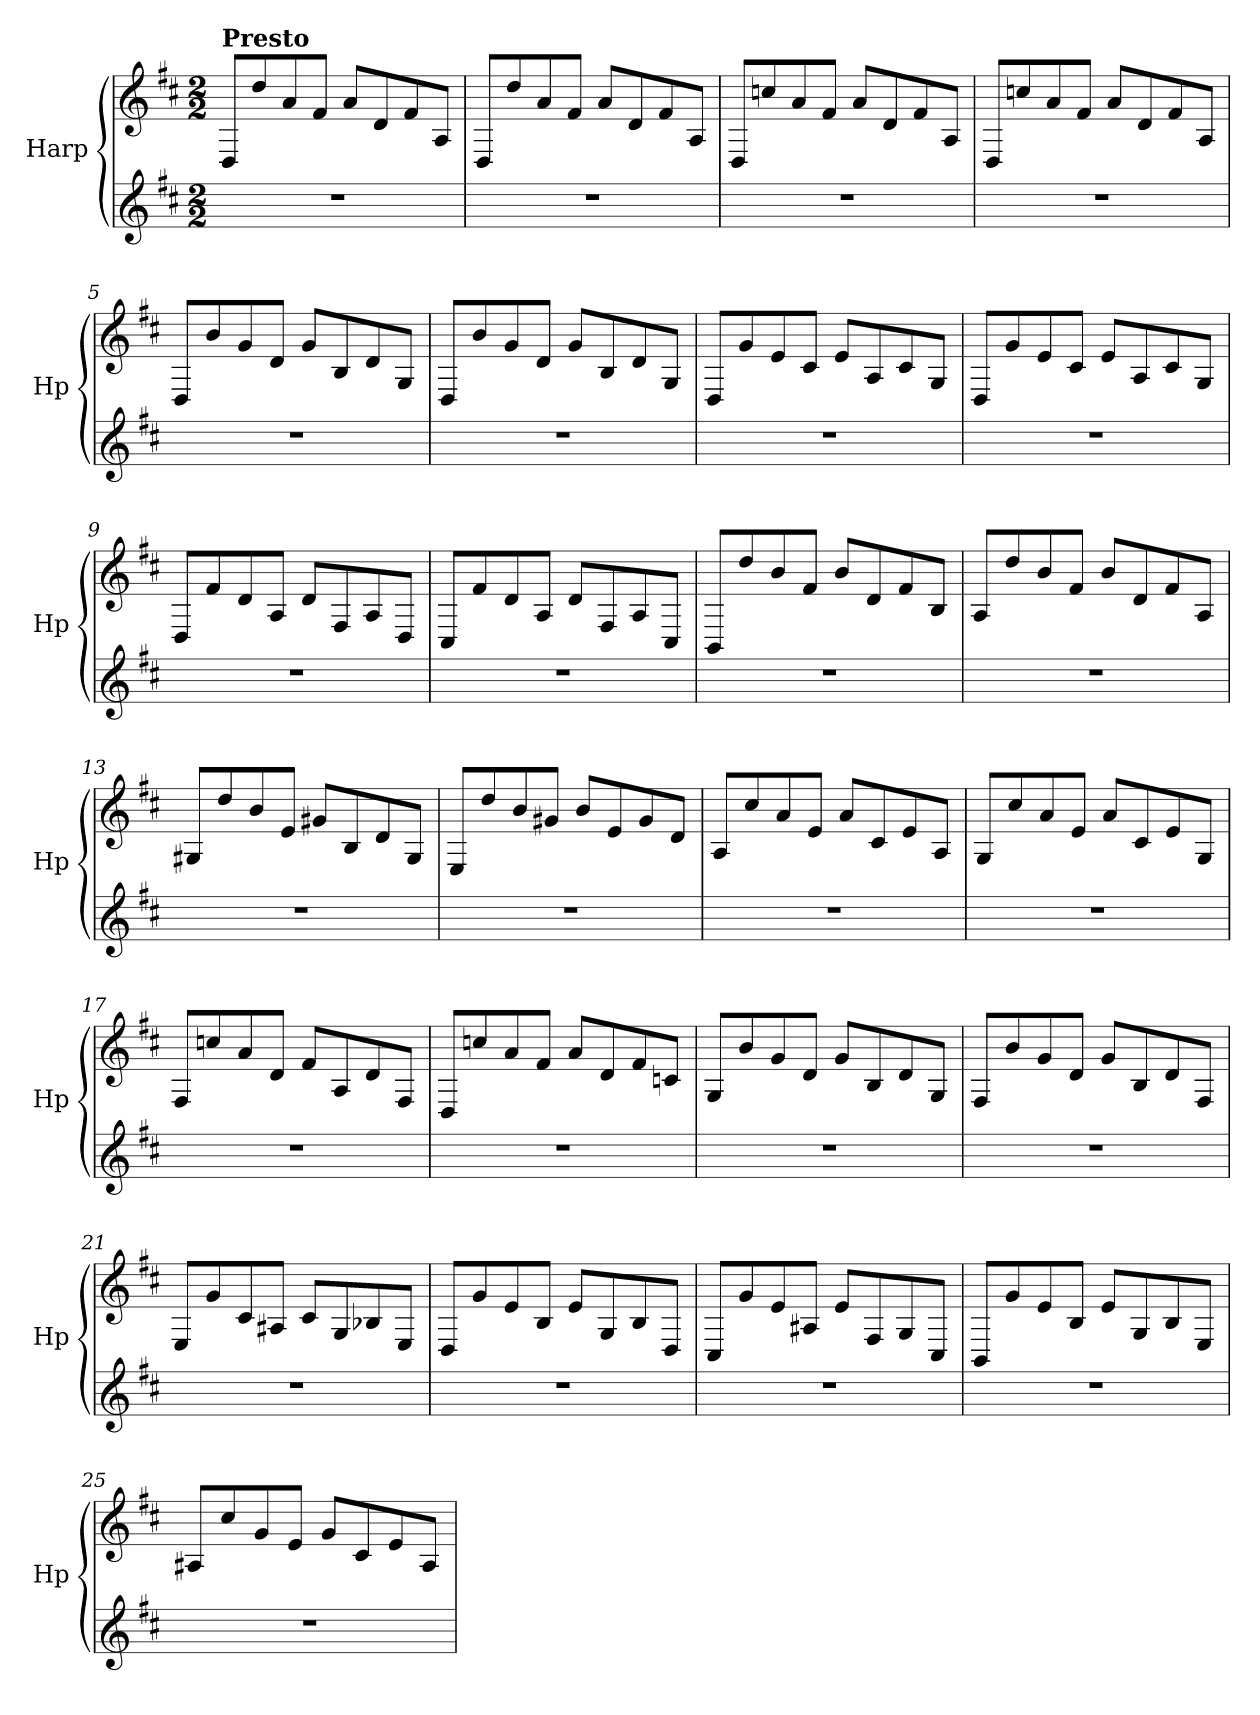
**kern	**kern
*part1	*part1
*staff2	*staff1
*I"Harp	*
*I'Hp	*
*clefG2	*clefG2
*k[f#c#]	*k[f#c#]
*M2/2	*M2/2
=1	=1
!	!LO:TX:a:B:t=Presto
1r	8D/L
.	8dd/
.	8a/
.	8f#/J
.	8a/L
.	8d/
.	8f#/
.	8A/J
=2	=2
1r	8D/L
.	8dd/
.	8a/
.	8f#/J
.	8a/L
.	8d/
.	8f#/
.	8A/J
=3	=3
1r	8D/L
.	8ccn/
.	8a/
.	8f#/J
.	8a/L
.	8d/
.	8f#/
.	8A/J
=4	=4
1r	8D/L
.	8ccn/
.	8a/
.	8f#/J
.	8a/L
.	8d/
.	8f#/
.	8A/J
=5	=5
1r	8D/L
.	8b/
.	8g/
.	8d/J
.	8g/L
.	8B/
.	8d/
.	8G/J
!!LO:LB:g=z
=6	=6
1r	8D/L
.	8b/
.	8g/
.	8d/J
.	8g/L
.	8B/
.	8d/
.	8G/J
=7	=7
1r	8D/L
.	8g/
.	8e/
.	8c#/J
.	8e/L
.	8A/
.	8c#/
.	8G/J
=8	=8
1r	8D/L
.	8g/
.	8e/
.	8c#/J
.	8e/L
.	8A/
.	8c#/
.	8G/J
=9	=9
1r	8D/L
.	8f#/
.	8d/
.	8A/J
.	8d/L
.	8F#/
.	8A/
.	8D/J
!!LO:LB:g=z
=10	=10
1r	8C#/L
.	8f#/
.	8d/
.	8A/J
.	8d/L
.	8F#/
.	8A/
.	8C#/J
=11	=11
1r	8BB/L
.	8dd/
.	8b/
.	8f#/J
.	8b/L
.	8d/
.	8f#/
.	8B/J
=12	=12
1r	8A/L
.	8dd/
.	8b/
.	8f#/J
.	8b/L
.	8d/
.	8f#/
.	8A/J
=13	=13
1r	8G#X/L
.	8dd/
.	8b/
.	8e/J
.	8g#X/L
.	8B/
.	8d/
.	8G#/J
!!LO:LB:g=z
=14	=14
1r	8E/L
.	8dd/
.	8b/
.	8g#X/J
.	8b/L
.	8e/
.	8g#/
.	8d/J
=15	=15
1r	8A/L
.	8cc#/
.	8a/
.	8e/J
.	8a/L
.	8c#/
.	8e/
.	8A/J
=16	=16
1r	8G/L
.	8cc#/
.	8a/
.	8e/J
.	8a/L
.	8c#/
.	8e/
.	8G/J
=17	=17
1r	8F#/L
.	8ccn/
.	8a/
.	8d/J
.	8f#/L
.	8A/
.	8d/
.	8F#/J
=18	=18
1r	8D/L
.	8ccn/
.	8a/
.	8f#/J
.	8a/L
.	8d/
.	8f#/
.	8cn/J
!!LO:LB:g=z
=19	=19
1r	8G/L
.	8b/
.	8g/
.	8d/J
.	8g/L
.	8B/
.	8d/
.	8G/J
=20	=20
1r	8F#/L
.	8b/
.	8g/
.	8d/J
.	8g/L
.	8B/
.	8d/
.	8F#/J
=21	=21
1r	8E/L
.	8g/
.	8c#/
.	8A#X/J
.	8c#/L
.	8G/
.	8B-X/
.	8E/J
=22	=22
1r	8D/L
.	8g/
.	8e/
.	8B/J
.	8e/L
.	8G/
.	8B/
.	8D/J
!!LO:PB:g=z
=23	=23
1r	8C#/L
.	8g/
.	8e/
.	8A#X/J
.	8e/L
.	8F#/
.	8G/
.	8C#/J
=24	=24
1r	8BB/L
.	8g/
.	8e/
.	8B/J
.	8e/L
.	8G/
.	8B/
.	8E/J
=25	=25
1r	8A#X/L
.	8cc#/
.	8g/
.	8e/J
.	8g/L
.	8c#/
.	8e/
.	8A#/J
=	=
*-	*-
